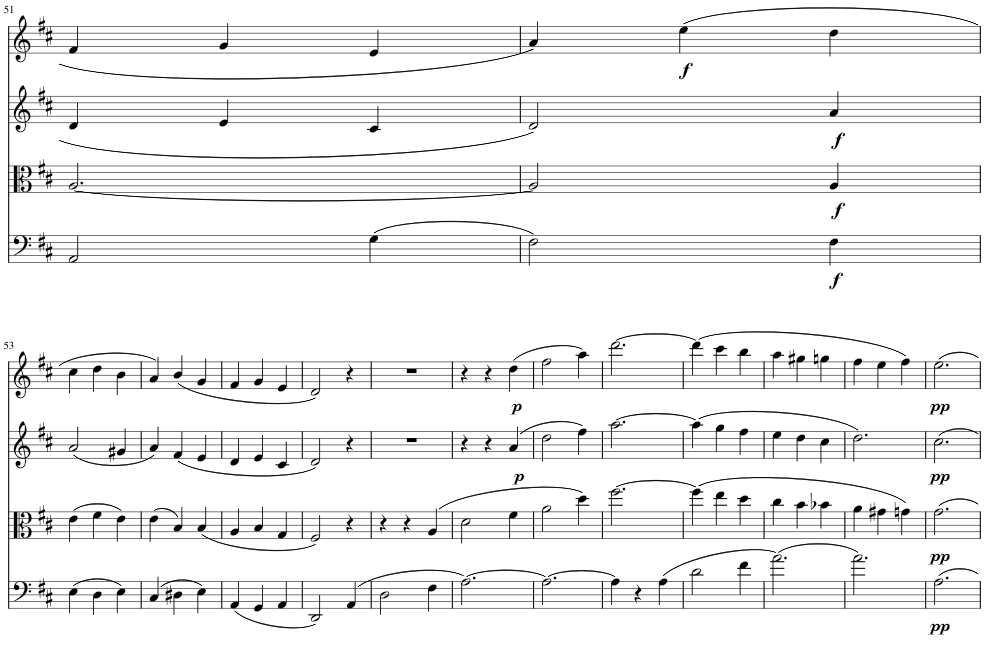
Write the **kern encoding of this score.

**kern	**dynam	**kern	**dynam	**kern	**dynam	**kern	**dynam
*part4	*part4	*part3	*part3	*part2	*part2	*part1	*part1
*staff4	*staff4	*staff3	*staff3	*staff2	*staff2	*staff1	*staff1
*I"Piano	*	*I"Piano	*	*I"Piano	*	*I"Piano	*
*I'Pno	*	*I'Pno	*	*I'Pno	*	*I'Pno	*
!!LO:PB:g=z
*clefF4	*	*clefC3	*	*clefG2	*	*clefG2	*
*k[f#c#]	*	*k[f#c#]	*	*k[f#c#]	*	*k[f#c#]	*
*M3/4	*	*M3/4	*	*M3/4	*	*M3/4	*
=51	=51	=51	=51	=51	=51	=51	=51
2AA/	.	[2.A/	.	4d/	.	4f#/	.
.	.	.	.	4e/	.	4g/	.
(4G\	.	.	.	4c#/	.	4e/	.
=52	=52	=52	=52	=52	=52	=52	=52
2F#\)	.	2A/]	.	2d/	.	4a/	.
!	!	!	!	!	!	!	!LO:DY:b
.	.	.	.	.	.	(4ee\	f
!	!LO:DY:b	!	!LO:DY:b	!	!LO:DY:b	!	!
4F#\	f	4A/	f	4a/	f	4dd\	.
!!LO:LB:g=z
=53	=53	=53	=53	=53	=53	=53	=53
(4E\	.	(4e\	.	(2a/	.	4cc#\	.
4D\	.	4f#\	.	.	.	4dd\	.
4E\)	.	4e\)	.	4g#X/	.	4b\	.
=54	=54	=54	=54	=54	=54	=54	=54
(4C#/	.	(4e\	.	4a/)	.	4a/)	.
4D#X\	.	4B/)	.	(4f#/	.	(4b/	.
4E\)	.	(4B/	.	4e/	.	4g/	.
=55	=55	=55	=55	=55	=55	=55	=55
(4AA/	.	4A/	.	4d/	.	4f#/	.
4GG/	.	4B/	.	4e/	.	4g/	.
4AA/	.	4G/	.	4c#/	.	4e/	.
=56	=56	=56	=56	=56	=56	=56	=56
2DD/)	.	2F#/)	.	2d/)	.	2d/)	.
(4AA/	.	4r	.	4r	.	4r	.
=57	=57	=57	=57	=57	=57	=57	=57
2D\	.	4r	.	2.r	.	2.r	.
.	.	4r	.	.	.	.	.
4F#\	.	(4A/	.	.	.	.	.
=58	=58	=58	=58	=58	=58	=58	=58
[2.A\)	.	2d\	.	4r	.	4r	.
.	.	.	.	4r	.	4r	.
!	!	!	!	!	!LO:DY:b	!	!LO:DY:b
.	.	4f#\	.	(>4a/	p	(4dd\	p
=59	=59	=59	=59	=59	=59	=59	=59
2.A\_	.	2a\	.	2dd\	.	2ff#\	.
.	.	4dd\)	.	4ff#\)	.	4aa\)	.
=60	=60	=60	=60	=60	=60	=60	=60
4A\]	.	[2.ff#\	.	[2.aa\	.	[2.ddd\	.
4r	.	.	.	.	.	.	.
(4A\	.	.	.	.	.	.	.
=61	=61	=61	=61	=61	=61	=61	=61
2d\	.	(4ff#\]	.	(4aa\]	.	(4ddd\]	.
.	.	4ee\	.	4gg\	.	4ccc#\	.
4f#\	.	4dd\	.	4ff#\	.	4bb\	.
=62	=62	=62	=62	=62	=62	=62	=62
(2.a\)	.	4cc#\	.	4ee\	.	4aa\	.
.	.	4b\	.	4dd\	.	4gg#X\	.
.	.	4b-X\	.	4cc#\	.	4ggn\	.
=63	=63	=63	=63	=63	=63	=63	=63
2.a\)	.	4a\	.	2.dd\)	.	4ff#\	.
.	.	4g#X\	.	.	.	4ee\	.
.	.	4gn\)	.	.	.	4ff#\)	.
=64	=64	=64	=64	=64	=64	=64	=64
!	!LO:DY:b	!	!LO:DY:b	!	!LO:DY:b	!	!LO:DY:b
2.A\	pp	2.g\	pp	2.cc#\	pp	2.ee\	pp
=	=	=	=	=	=	=	=
*-	*-	*-	*-	*-	*-	*-	*-
